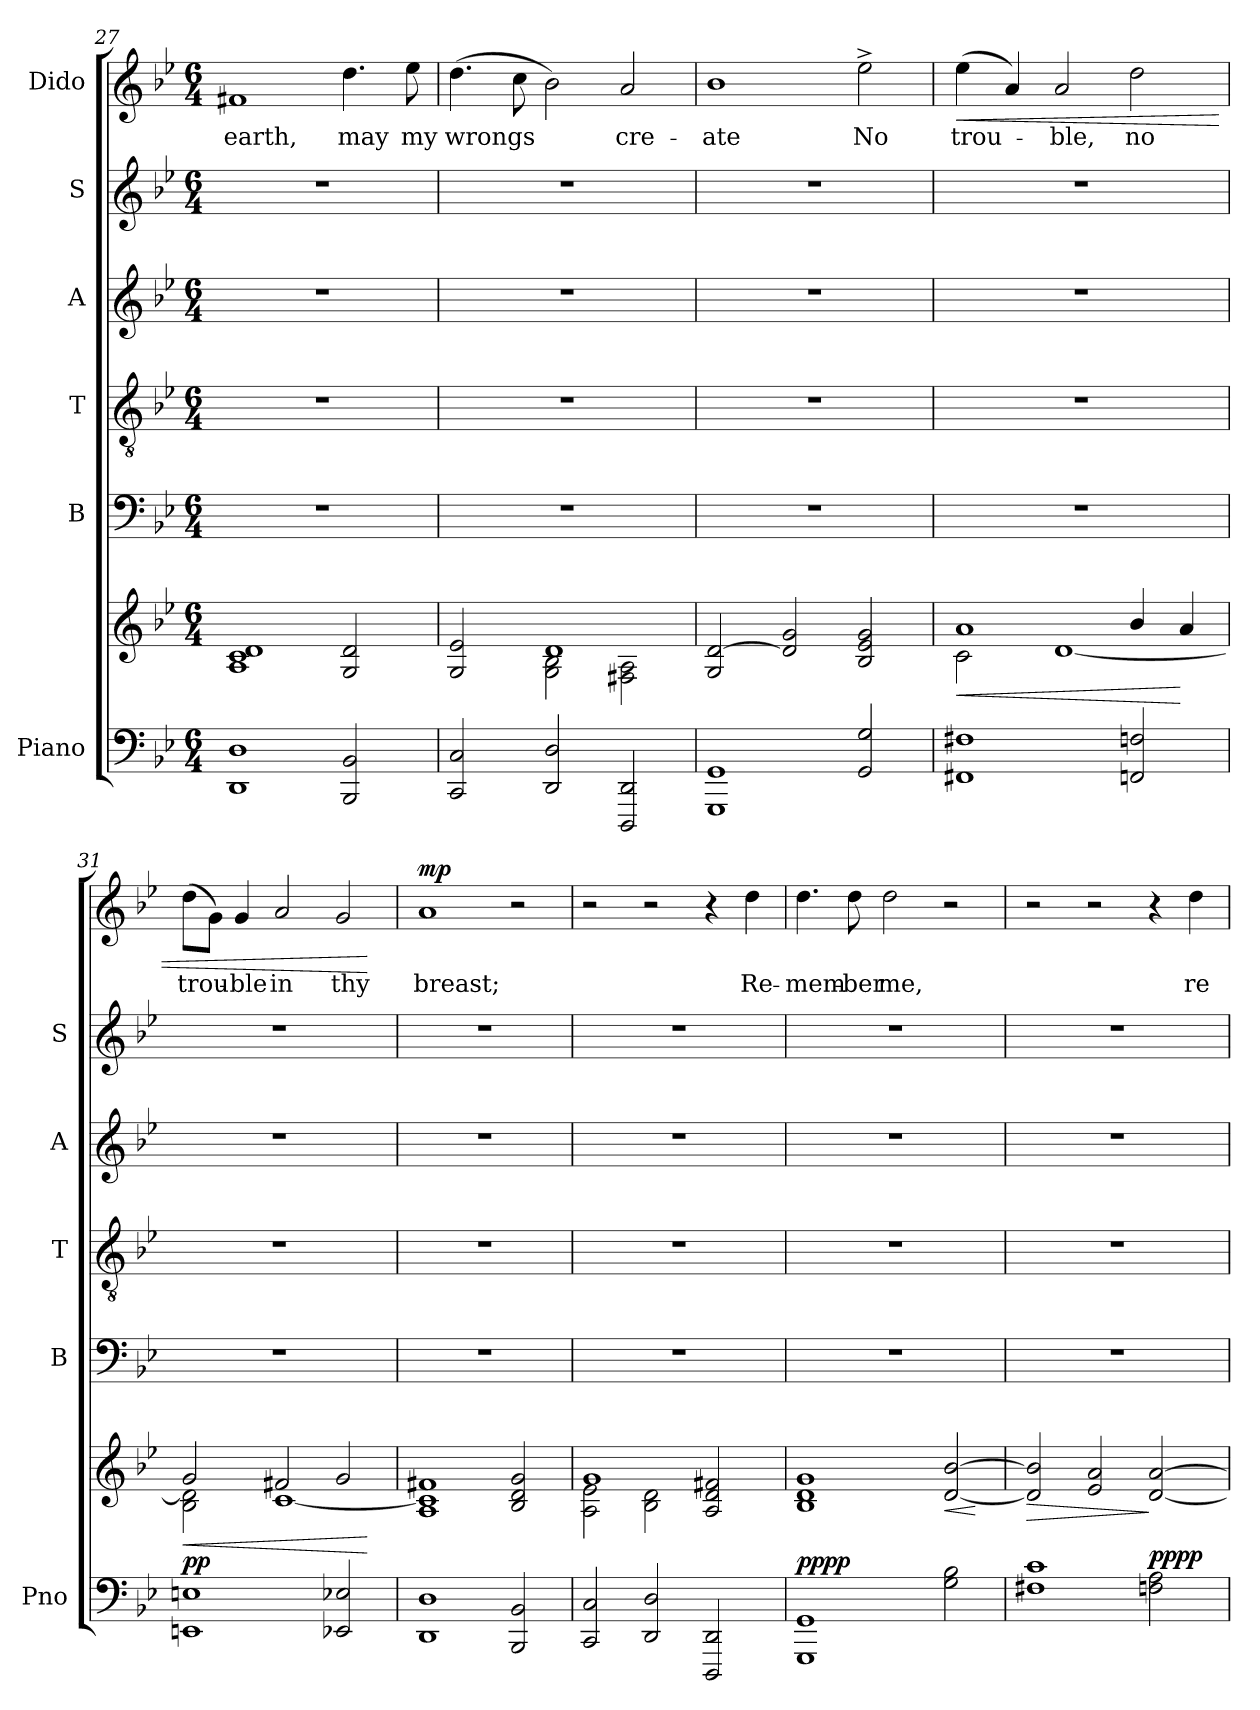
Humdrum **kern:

**kern	**kern	**dynam	**kern	**kern	**kern	**kern	**kern	**text	**dynam
*part6	*part6	*part6	*part5	*part4	*part3	*part2	*part1	*part1	*part1
*staff7	*staff6	*staff6/7	*staff5	*staff4	*staff3	*staff2	*staff1	*staff1	*staff1
*I"Piano	*	*	*I"B	*I"T	*I"A	*I"S	*I"Dido	*	*
*I'Pno	*	*	*I'B	*I'T	*I'A	*I'S	*	*	*
*clefF4	*clefG2	*	*clefF4	*clefGv2	*clefG2	*clefG2	*clefG2	*	*
*k[b-e-]	*k[b-e-]	*	*k[b-e-]	*k[b-e-]	*k[b-e-]	*k[b-e-]	*k[b-e-]	*	*
*M6/4	*M6/4	*	*M6/4	*M6/4	*M6/4	*M6/4	*M6/4	*	*
=27	=27	=27	=27	=27	=27	=27	=27	=27	=27
!	!	!	!	!	!	!	!	!LO:LY:b	!
1DD 1D	1A 1c 1d	.	1.r	1.r	1.r	1.r	1f#X	earth,	.
!	!	!	!	!	!	!	!	!LO:LY:b	!
2BBB-/ 2BB-/	2G/ 2d/	.	.	.	.	.	4.dd\	may	.
!	!	!	!	!	!	!	!	!LO:LY:b	!
.	.	.	.	.	.	.	8ee-\	my	.
=28	=28	=28	=28	=28	=28	=28	=28	=28	=28
*	*^	*	*	*	*	*	*	*	*
!	!	!	!	!	!	!	!	!	!LO:LY:b	!
2CC/ 2C/	2G/ 2e-/	2ryy	.	1.r	1.r	1.r	1.r	(>4.dd\	wrongs	.
.	.	.	.	.	.	.	.	8cc\	.	.
2DD/ 2D/	1d	2G\ 2B-\	.	.	.	.	.	2b-\)	.	.
!	!	!	!	!	!	!	!	!	!LO:LY:b	!
2DDD/ 2DD/	.	2F#X\ 2A\	.	.	.	.	.	2a/	cre-	.
=29	=29	=29	=29	=29	=29	=29	=29	=29	=29	=29
!	!	!	!	!	!	!	!	!	!LO:LY:b	!
*	*v	*v	*	*	*	*	*	*	*	*
1GGG 1GG	2G/ [2d/	.	1.r	1.r	1.r	1.r	1b-	-ate	.
.	2d/] 2g/	.	.	.	.	.	.	.	.
!	!	!	!	!	!	!	!	!LO:LY:b	!
2GG/ 2G/	2B-/ 2e-/ 2g/	.	.	.	.	.	2ee-^\	No	.
=30	=30	=30	=30	=30	=30	=30	=30	=30	=30
!	!	!LO:HP:b	!	!	!	!	!	!LO:LY:b	!LO:HP:b
*	*^	*	*	*	*	*	*	*	*
1FF#X 1F#X	1a	2c\	<	1.r	1.r	1.r	1.r	(>4ee-\	trou-	<
.	.	.	.	.	.	.	.	4a/)	.	.
!	!	!	!	!	!	!	!	!	!LO:LY:b	!
.	.	[1d	.	.	.	.	.	2a/	-ble,	.
!	!	!	!	!	!	!	!	!	!LO:LY:b	!
2FFn/ 2Fn/	4b-/	.	.	.	.	.	.	2dd\	no	.
.	4a/	.	[	.	.	.	.	.	.	.
=31	=31	=31	=31	=31	=31	=31	=31	=31	=31	=31
!	!	!	!LO:HP:b	!	!	!	!	!	!LO:LY:b	!
!	!	!	!LO:DY:n=1:a=2	!	!	!	!	!	!	!
!	!	!	!LO:DY:n=2:a	!	!	!	!	!	!	!
1EEn 1En	2g/	2B-\ 2d\]	< p p	1.r	1.r	1.r	1.r	(>8dd\L	trou-	.
.	.	.	.	.	.	.	.	8g\J)	.	.
!	!	!	!	!	!	!	!	!	!LO:LY:b	!
.	.	.	.	.	.	.	.	4g/	-ble	.
!	!	!	!	!	!	!	!	!	!LO:LY:b	!
.	2f#X/	[1c	.	.	.	.	.	2a/	in	.
!	!	!	!	!	!	!	!	!	!LO:LY:b	!
2EE-X/ 2E-X/	2g/	.	.	.	.	.	.	2g/	thy	.
*	*v	*v	*	*	*	*	*	*	*	*
.	.	[	.	.	.	.	.	.	[
!!LO:LB:g=z
=32	=32	=32	=32	=32	=32	=32	=32	=32	=32
*	*^	*	*	*	*	*	*	*	*
!	!	!	!LO:DY:a=2	!	!	!	!	!	!LO:LY:b	!
!	!	!	!LO:DY:n=1:a	!	!	!	!	!	!	!LO:DY:a
1DD 1D	1f#X	1A 1c]	mp mp	1.r	1.r	1.r	1.r	1a	breast;	mp
2BBB-/ 2BB-/	2B-/ 2d/ 2g/	2ryy	.	.	.	.	.	2r	.	.
=33	=33	=33	=33	=33	=33	=33	=33	=33	=33	=33
2CC/ 2C/	1g	2A\ 2e-\	.	1.r	1.r	1.r	1.r	2r	.	.
2DD/ 2D/	.	2B-\ 2d\	.	.	.	.	.	2r	.	.
2DDD/ 2DD/	2A/ 2d/ 2f#X/	2ryy	.	.	.	.	.	4r	.	.
!	!	!	!	!	!	!	!	!	!LO:LY:b	!
.	.	.	.	.	.	.	.	4dd\	Re-	.
*	*v	*v	*	*	*	*	*	*	*	*
=34	=34	=34	=34	=34	=34	=34	=34	=34	=34
!	!	!LO:DY:a=2	!	!	!	!	!	!LO:LY:b	!
!	!	!LO:DY:n=1:a	!	!	!	!	!	!	!
1GGG 1GG	1B- 1d 1g	pp pp	1.r	1.r	1.r	1.r	4.dd\	-mem-	.
!	!	!	!	!	!	!	!	!LO:LY:b	!
.	.	.	.	.	.	.	8dd\	-ber	.
!	!	!	!	!	!	!	!	!LO:LY:b	!
.	.	.	.	.	.	.	2dd\	me,	.
!	!	!LO:HP:b	!	!	!	!	!	!	!
2G\ 2B-\	[2d/ [2b-/	<	.	.	.	.	2r	.	.
.	.	[	.	.	.	.	.	.	.
=35	=35	=35	=35	=35	=35	=35	=35	=35	=35
!	!	!LO:HP:b	!	!	!	!	!	!	!
!	!	!LO:DY:n=1:a=2	!	!	!	!	!	!	!
!	!	!LO:DY:n=2:a	!	!	!	!	!	!	!
1F#X 1c	2d/] 2b-/]	> mp mp	1.r	1.r	1.r	1.r	2r	.	.
.	2e-/ 2a/	.	.	.	.	.	2r	.	.
!	!	!LO:DY:n=3:a=2	!	!	!	!	!	!	!
!	!	!LO:DY:n=4:a	!	!	!	!	!	!	!
2Fn\ 2A\	[2d/ [2a/	] pp pp	.	.	.	.	4r	.	.
!	!	!	!	!	!	!	!	!LO:LY:b	!
.	.	.	.	.	.	.	4dd\	re-	.
=	=	=	=	=	=	=	=	=	=
*-	*-	*-	*-	*-	*-	*-	*-	*-	*-
